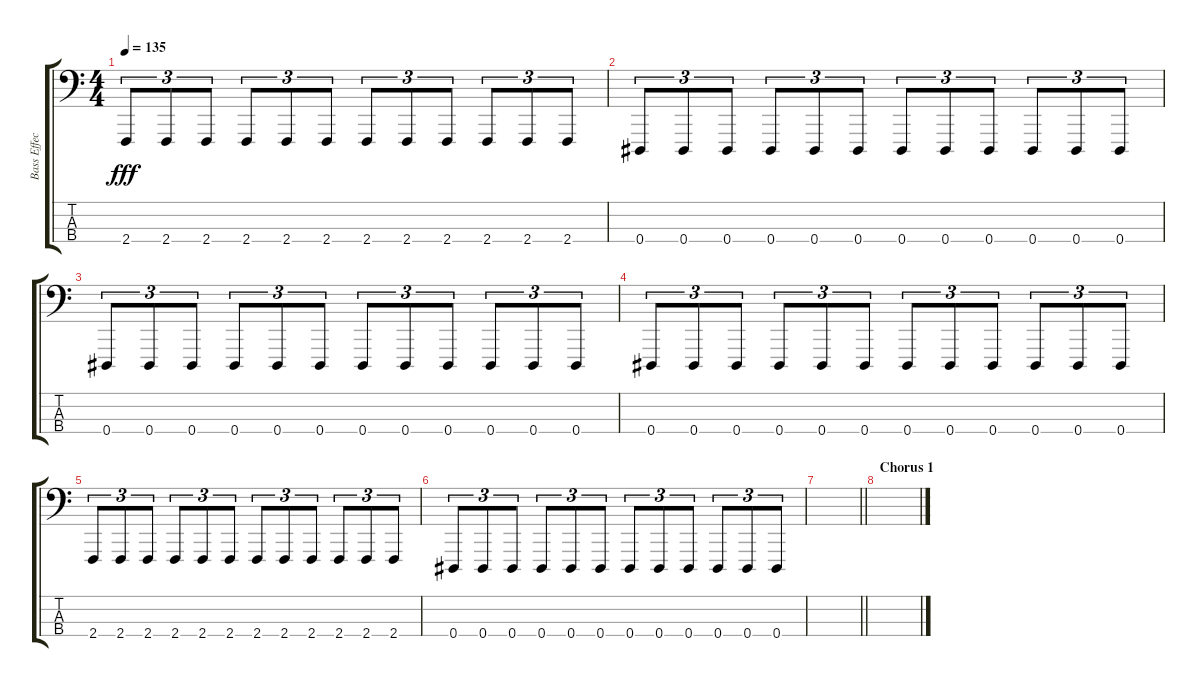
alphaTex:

\track ("Bass Effects" "Bass Effec") {instrument lead4chiff}
\staff {score tabs}
\tuning (Gb2 Db2 Ab1 Eb1) {hide}
\ts (4 4)
\tempo 135
\clef f4
\ks c
2.4.8{tu (3 2) dy fff} 2.4.8{tu (3 2)} 2.4.8{tu (3 2)} 2.4.8{tu (3 2)} 2.4.8{tu (3 2)} 2.4.8{tu (3 2)} 2.4.8{tu (3 2)} 2.4.8{tu (3 2)} 2.4.8{tu (3 2)} 2.4.8{tu (3 2)} 2.4.8{tu (3 2)} 2.4.8{tu (3 2)} |
0.4.8{tu (3 2)} 0.4.8{tu (3 2)} 0.4.8{tu (3 2)} 0.4.8{tu (3 2)} 0.4.8{tu (3 2)} 0.4.8{tu (3 2)} 0.4.8{tu (3 2)} 0.4.8{tu (3 2)} 0.4.8{tu (3 2)} 0.4.8{tu (3 2)} 0.4.8{tu (3 2)} 0.4.8{tu (3 2)} |
0.4.8{tu (3 2)} 0.4.8{tu (3 2)} 0.4.8{tu (3 2)} 0.4.8{tu (3 2)} 0.4.8{tu (3 2)} 0.4.8{tu (3 2)} 0.4.8{tu (3 2)} 0.4.8{tu (3 2)} 0.4.8{tu (3 2)} 0.4.8{tu (3 2)} 0.4.8{tu (3 2)} 0.4.8{tu (3 2)} |
0.4.8{tu (3 2)} 0.4.8{tu (3 2)} 0.4.8{tu (3 2)} 0.4.8{tu (3 2)} 0.4.8{tu (3 2)} 0.4.8{tu (3 2)} 0.4.8{tu (3 2)} 0.4.8{tu (3 2)} 0.4.8{tu (3 2)} 0.4.8{tu (3 2)} 0.4.8{tu (3 2)} 0.4.8{tu (3 2)} |
2.4.8{tu (3 2)} 2.4.8{tu (3 2)} 2.4.8{tu (3 2)} 2.4.8{tu (3 2)} 2.4.8{tu (3 2)} 2.4.8{tu (3 2)} 2.4.8{tu (3 2)} 2.4.8{tu (3 2)} 2.4.8{tu (3 2)} 2.4.8{tu (3 2)} 2.4.8{tu (3 2)} 2.4.8{tu (3 2)} |
0.4.8{tu (3 2)} 0.4.8{tu (3 2)} 0.4.8{tu (3 2)} 0.4.8{tu (3 2)} 0.4.8{tu (3 2)} 0.4.8{tu (3 2)} 0.4.8{tu (3 2)} 0.4.8{tu (3 2)} 0.4.8{tu (3 2)} 0.4.8{tu (3 2)} 0.4.8{tu (3 2)} 0.4.8{tu (3 2)} |
\barLineRight lightlight
|
\section ("" "Chorus 1")
